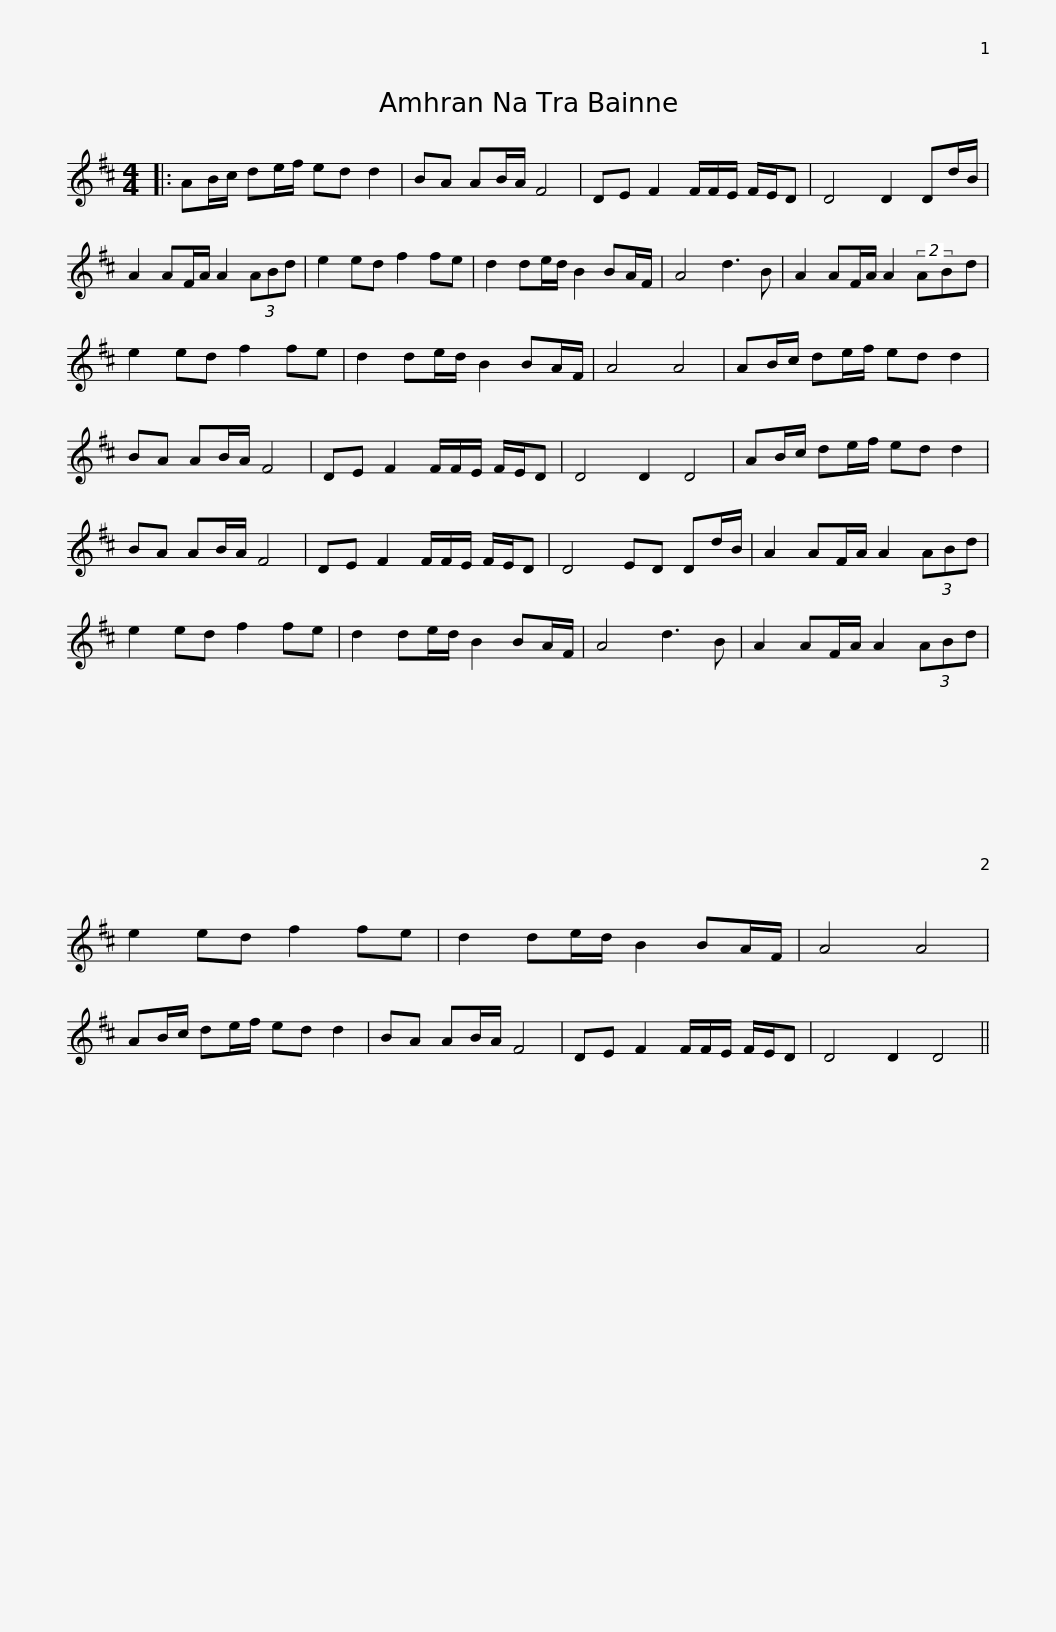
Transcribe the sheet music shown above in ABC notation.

X:1
L:1/8
M:4/4
I:linebreak $
K:D
V:1 treble
V:1
|: AB/c/ de/f/ ed d2 | BA AB/A/ F4 | DE F2 F/F/E/ F/E/D | D4 D2 Dd/B/ | A2 AF/A/ A2 (3ABd | %5
 e2 ed f2 fe |$ d2 de/d/ B2 BA/F/ | A4 d3 B | A2 AF/A/ A2 (2:3:2ABd | e2 ed f2 fe | %10
 d2 de/d/ B2 BA/F/ | A4 A4 | AB/c/ de/f/ ed d2 |$ BA AB/A/ F4 | DE F2 F/F/E/ F/E/D | %15
 D4 D2 D4 | AB/c/ de/f/ ed d2 | BA AB/A/ F4 | DE F2 F/F/E/ F/E/D |$ D4 ED Dd/B/ | %20
 A2 AF/A/ A2 (3ABd | e2 ed f2 fe | d2 de/d/ B2 BA/F/ | A4 d3 B | A2 AF/A/ A2 (3ABd |$ %25
 e2 ed f2 fe | d2 de/d/ B2 BA/F/ | A4 A4 | AB/c/ de/f/ ed d2 | BA AB/A/ F4 | %30
 DE F2 F/F/E/ F/E/D | D4 D2 D4 || %32
